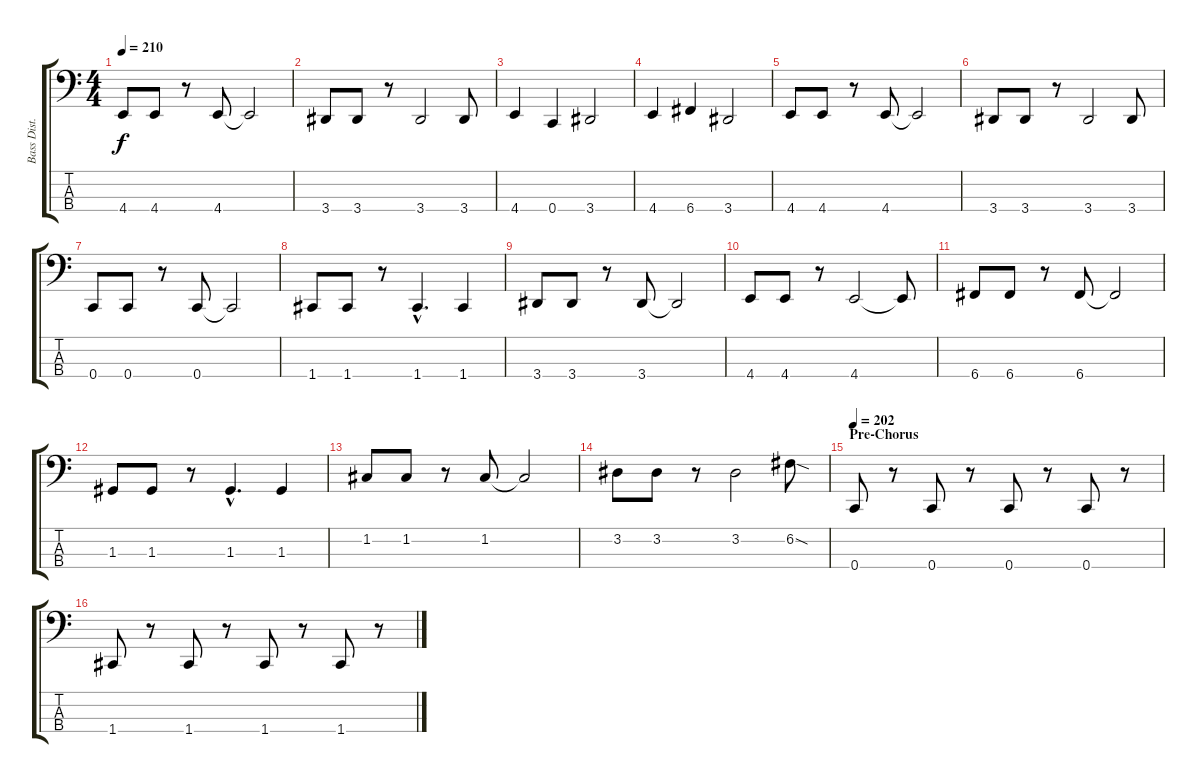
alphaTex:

\track ("Bass Dist." "Bass Dist.") {instrument distortionguitar}
\staff {score tabs}
\tuning (F2 C2 G1 C1) {hide}
\ts (4 4)
\tempo 210
\clef f4
\ks c
4.4.8{dy f} 4.4.8 r.8 4.4.8 4.4{t}.2 |
3.4.8 3.4.8 r.8 3.4.2 3.4.8 |
4.4.4 0.4.4 3.4.2 |
4.4.4 6.4.4 3.4.2 |
4.4.8 4.4.8 r.8 4.4.8 4.4{t}.2 |
3.4.8 3.4.8 r.8 3.4.2 3.4.8 |
0.4.8 0.4.8 r.8 0.4.8 0.4{t}.2 |
1.4.8 1.4.8 r.8 1.4{hac}.4{d} 1.4.4 |
3.4.8 3.4.8 r.8 3.4.8 3.4{t}.2 |
4.4.8 4.4.8 r.8 4.4.2 4.4{t}.8 |
6.4.8 6.4.8 r.8 6.4.8 6.4{t}.2 |
1.3.8 1.3.8 r.8 1.3{hac}.4{d} 1.3.4 |
1.2.8 1.2.8 r.8 1.2.8 1.2{t}.2 |
3.2.8 3.2.8 r.8 3.2.2 6.2{sod}.8 |
\section ("" "Pre-Chorus")
\tempo 202
0.4.8 r.8 0.4.8 r.8 0.4.8 r.8 0.4.8 r.8 |
1.4.8 r.8 1.4.8 r.8 1.4.8 r.8 1.4.8 r.8
